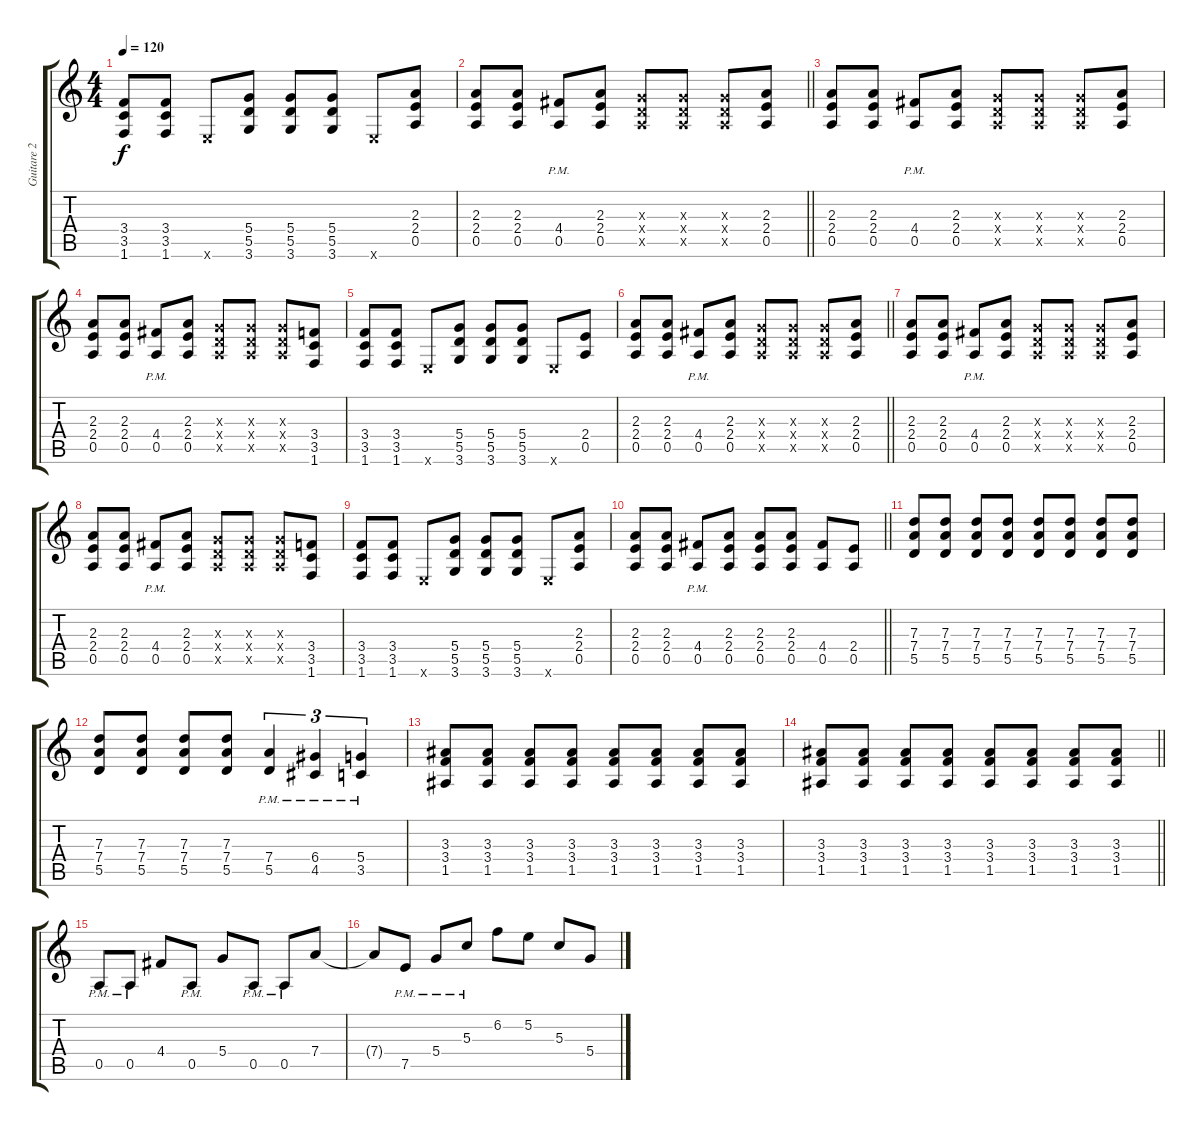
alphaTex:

\track ("Guitare 2" "Guitare 2") {instrument distortionguitar}
\staff {score tabs}
\tuning (E4 B3 G3 D3 A2 E2) {hide}
\ts (4 4)
\tempo 120
\clef g2
\ks c
(3.4 3.5 1.6).8{dy f} (3.4 3.5 1.6).8 0.6{x}.8 (5.4 5.5 3.6).8 (5.4 5.5 3.6).8 (5.4 5.5 3.6).8 0.6{x}.8 (2.3 2.4 0.5).8 |
\barLineRight lightlight
(2.3 2.4 0.5).8 (2.3 2.4 0.5).8 (4.4{pm} 0.5{pm}).8 (2.3 2.4 0.5).8 (0.3{x} 0.4{x} 0.5{x}).8 (0.3{x} 0.4{x} 0.5{x}).8 (0.3{x} 0.4{x} 0.5{x}).8 (2.3 2.4 0.5).8 |
(2.3 2.4 0.5).8 (2.3 2.4 0.5).8 (4.4{pm} 0.5{pm}).8 (2.3 2.4 0.5).8 (0.3{x} 0.4{x} 0.5{x}).8 (0.3{x} 0.4{x} 0.5{x}).8 (0.3{x} 0.4{x} 0.5{x}).8 (2.3 2.4 0.5).8 |
(2.3 2.4 0.5).8 (2.3 2.4 0.5).8 (4.4{pm} 0.5{pm}).8 (2.3 2.4 0.5).8 (0.3{x} 0.4{x} 0.5{x}).8 (0.3{x} 0.4{x} 0.5{x}).8 (0.3{x} 0.4{x} 0.5{x}).8 (3.4 3.5 1.6).8 |
(3.4 3.5 1.6).8 (3.4 3.5 1.6).8 0.6{x}.8 (5.4 5.5 3.6).8 (5.4 5.5 3.6).8 (5.4 5.5 3.6).8 0.6{x}.8 (2.4 0.5).8 |
\barLineRight lightlight
(2.3 2.4 0.5).8 (2.3 2.4 0.5).8 (4.4{pm} 0.5{pm}).8 (2.3 2.4 0.5).8 (0.3{x} 0.4{x} 0.5{x}).8 (0.3{x} 0.4{x} 0.5{x}).8 (0.3{x} 0.4{x} 0.5{x}).8 (2.3 2.4 0.5).8 |
(2.3 2.4 0.5).8 (2.3 2.4 0.5).8 (4.4{pm} 0.5{pm}).8 (2.3 2.4 0.5).8 (0.3{x} 0.4{x} 0.5{x}).8 (0.3{x} 0.4{x} 0.5{x}).8 (0.3{x} 0.4{x} 0.5{x}).8 (2.3 2.4 0.5).8 |
(2.3 2.4 0.5).8 (2.3 2.4 0.5).8 (4.4{pm} 0.5{pm}).8 (2.3 2.4 0.5).8 (0.3{x} 0.4{x} 0.5{x}).8 (0.3{x} 0.4{x} 0.5{x}).8 (0.3{x} 0.4{x} 0.5{x}).8 (3.4 3.5 1.6).8 |
(3.4 3.5 1.6).8 (3.4 3.5 1.6).8 0.6{x}.8 (5.4 5.5 3.6).8 (5.4 5.5 3.6).8 (5.4 5.5 3.6).8 0.6{x}.8 (2.3 2.4 0.5).8 |
\barLineRight lightlight
(2.3 2.4 0.5).8 (2.3 2.4 0.5).8 (4.4{pm} 0.5{pm}).8 (2.3 2.4 0.5).8 (2.3 2.4 0.5).8 (2.3 2.4 0.5).8 (4.4 0.5).8 (2.4 0.5).8 |
(7.3 7.4 5.5).8 (7.3 7.4 5.5).8 (7.3 7.4 5.5).8 (7.3 7.4 5.5).8 (7.3 7.4 5.5).8 (7.3 7.4 5.5).8 (7.3 7.4 5.5).8 (7.3 7.4 5.5).8 |
(7.3 7.4 5.5).8 (7.3 7.4 5.5).8 (7.3 7.4 5.5).8 (7.3 7.4 5.5).8 (7.4{pm} 5.5{pm}).4{tu (3 2)} (6.4{pm} 4.5{pm}).4{tu (3 2)} (5.4{pm} 3.5{pm}).4{tu (3 2)} |
(3.3 3.4 1.5).8 (3.3 3.4 1.5).8 (3.3 3.4 1.5).8 (3.3 3.4 1.5).8 (3.3 3.4 1.5).8 (3.3 3.4 1.5).8 (3.3 3.4 1.5).8 (3.3 3.4 1.5).8 |
\barLineRight lightlight
(3.3 3.4 1.5).8 (3.3 3.4 1.5).8 (3.3 3.4 1.5).8 (3.3 3.4 1.5).8 (3.3 3.4 1.5).8 (3.3 3.4 1.5).8 (3.3 3.4 1.5).8 (3.3 3.4 1.5).8 |
0.5{pm}.8 0.5{pm}.8 4.4.8 0.5{pm}.8 5.4.8 0.5{pm}.8 0.5{pm}.8 7.4.8 |
7.4{t}.8 7.5{pm}.8 5.4{pm}.8 5.3{pm}.8 6.2.8 5.2.8 5.3.8 5.4.8
